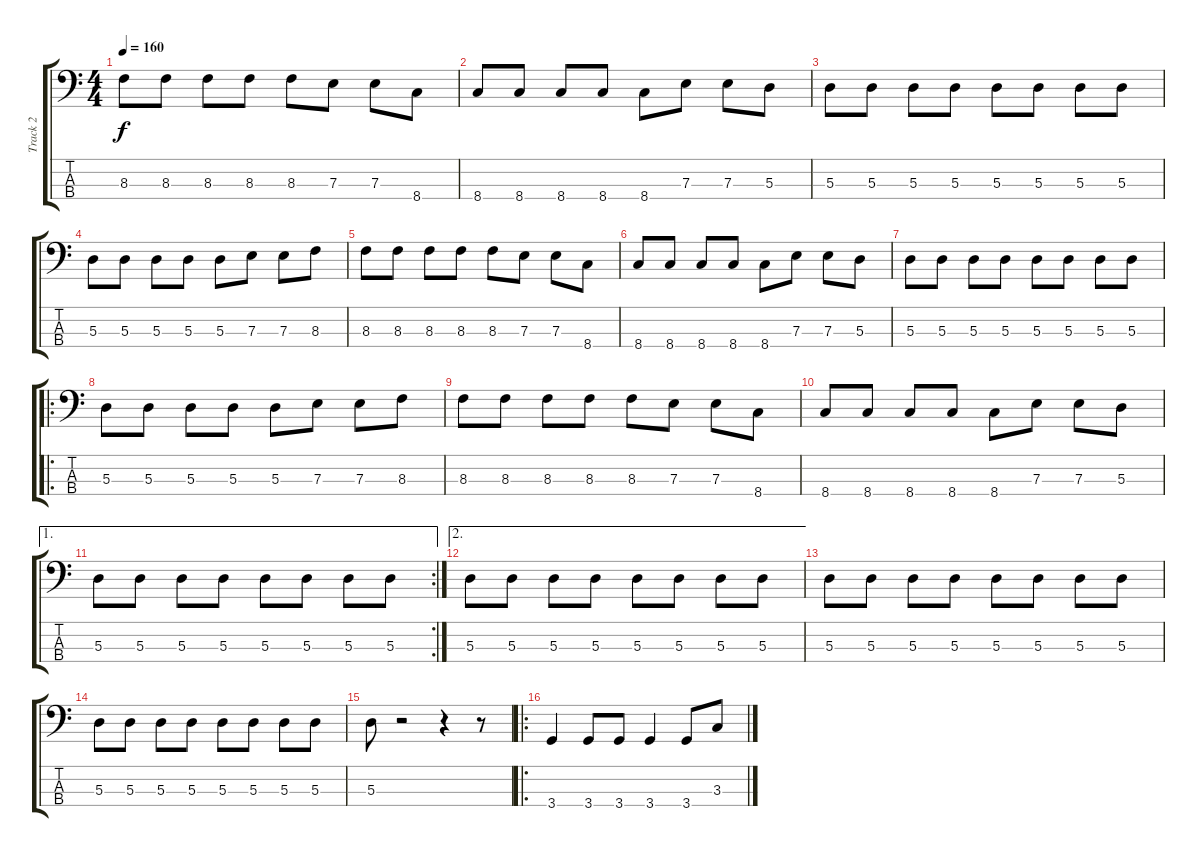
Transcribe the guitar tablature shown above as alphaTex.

\track ("Track 2" "Track 2") {instrument slapbass2}
\staff {score tabs}
\tuning (G2 D2 A1 E1) {hide}
\ts (4 4)
\tempo 160
\clef f4
\ks c
8.3.8{dy f} 8.3.8 8.3.8 8.3.8 8.3.8 7.3.8 7.3.8 8.4.8 |
8.4.8 8.4.8 8.4.8 8.4.8 8.4.8 7.3.8 7.3.8 5.3.8 |
5.3.8 5.3.8 5.3.8 5.3.8 5.3.8 5.3.8 5.3.8 5.3.8 |
5.3.8 5.3.8 5.3.8 5.3.8 5.3.8 7.3.8 7.3.8 8.3.8 |
8.3.8 8.3.8 8.3.8 8.3.8 8.3.8 7.3.8 7.3.8 8.4.8 |
8.4.8 8.4.8 8.4.8 8.4.8 8.4.8 7.3.8 7.3.8 5.3.8 |
5.3.8 5.3.8 5.3.8 5.3.8 5.3.8 5.3.8 5.3.8 5.3.8 |
\ro
5.3.8 5.3.8 5.3.8 5.3.8 5.3.8 7.3.8 7.3.8 8.3.8 |
8.3.8 8.3.8 8.3.8 8.3.8 8.3.8 7.3.8 7.3.8 8.4.8 |
8.4.8 8.4.8 8.4.8 8.4.8 8.4.8 7.3.8 7.3.8 5.3.8 |
\ae 1
\rc 2
5.3.8 5.3.8 5.3.8 5.3.8 5.3.8 5.3.8 5.3.8 5.3.8 |
\ae 2
5.3.8 5.3.8 5.3.8 5.3.8 5.3.8 5.3.8 5.3.8 5.3.8 |
5.3.8 5.3.8 5.3.8 5.3.8 5.3.8 5.3.8 5.3.8 5.3.8 |
5.3.8 5.3.8 5.3.8 5.3.8 5.3.8 5.3.8 5.3.8 5.3.8 |
5.3.8 r.2 r.4 r.8 |
\ro
3.4.4 3.4.8 3.4.8 3.4.4 3.4.8 3.3.8
